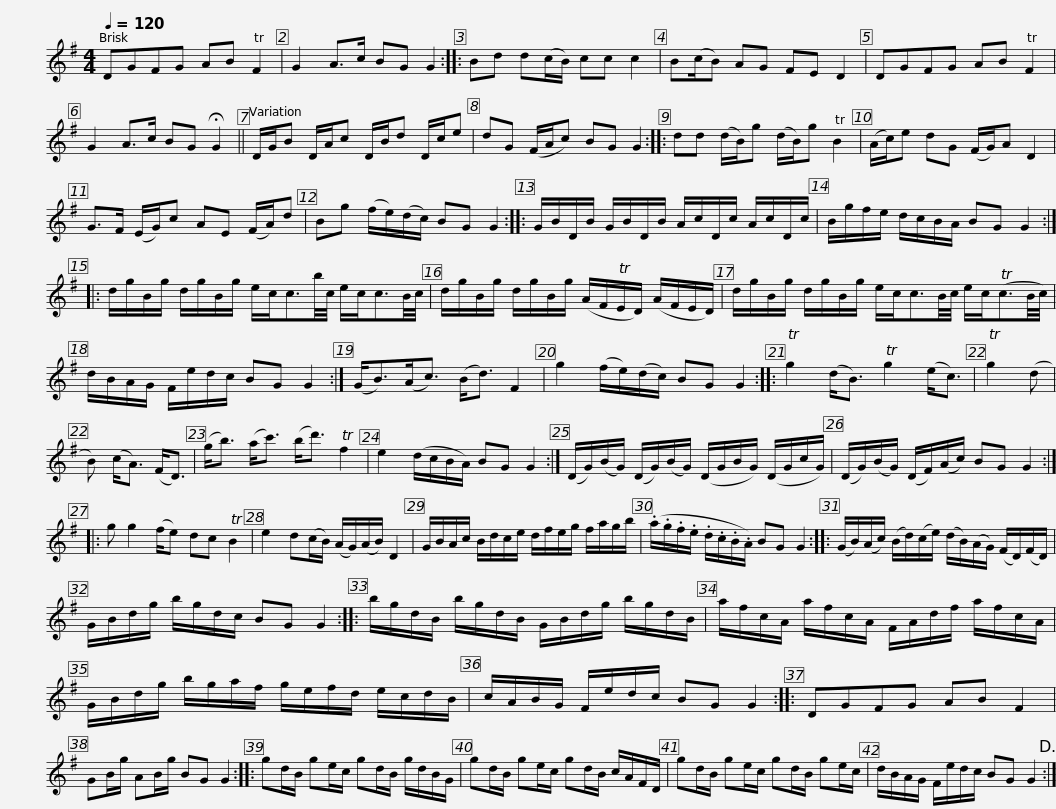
X:1
L:1/8
Q:1/4=120
M:4/4
I:linebreak $
K:G
V:1 treble
V:1
 DGFG AB TF2 | G2 A>c BG G2 :: Bd d(c/B/) cc c2 | B(c/B) AG FE D2 | DGFG AB TF2 | %5
 G2 A>c BG !fermata!G2 ||$ D/G/B D/A/c D/B/d D/c/e | dG (F/A/c) BG G2 :: dd (d/B/)g (d/B/)g TB2 | (A/c/)e dG (F/G/)A D2 |$ %10
 G>F (E/G/)c AE (F/A/)d | Bg (f/e/)(d/c/) BG G2 :: G/B/D/B/ G/B/D/B/ A/c/D/c/ A/c/D/c/ | B/g/f/e/ d/c/B/A/ BG G2 ::$ d/g/B/g/ d/g/B/g/ e/c<cb/4c/4 e/c<cB/4c/4 | %15
 d/g/B/g/ d/g/B/g/ (A/F/TE/D/) (A/F/E/D/) |$ d/g/B/g/ d/g/B/g/ e/c<cB/4c/4 e/c<(TcB/4c/4) | d/B/A/G/ F/e/d/c/ BG G2 :| (G<B)(A<c) (B<d) F2 | g2 (f/e/)(d/c/) BG G2 ::$ %20
 Tg2 (d<B) Tg2 (e<c) | Tg2 (d | B) (c<A) (F<D) | (g<b) (a<c') (b<d') Tf2 | e2 (d/c/B/A/) BG G2 :|$ %25
 (D/G/)(B/G/) (D/G/)(B/G/) (D/G/B/G/) (D/G/c/G/) | (D/G/)(B/G/) (D/F/)(A/c/) BG G2 :: g g2 (f/e) dc TB2 | e2 d(c/B/) (A/G/)(A/B/) D2 |$ G/B/A/c/ B/d/c/e/ d/f/e/g/ f/a/g/b/ | %30
 (.a/.g/.f/.e/ .d/.c/.B/.A/) BG G2 :: (G/B/)(A/c/) (B/d/)(c/e/) (d/B/)(A/G/) (F/D/)(F/D/) |$ G/B/d/g/ b/g/d/c/ BG G2 :: b/g/d/B/ b/g/d/B/ G/B/d/g/ b/g/d/B/ | a/f/c/A/ a/f/c/A/ F/A/d/f/ a/f/c/A/ |$ %35
 G/B/d/g/ b/g/a/f/ g/e/f/d/ e/c/d/B/ | c/A/B/G/ F/e/d/c/ BG G2 :: DGFG AB F2 | GB/g/ AB/g/ BG G2 ::$ gd/B/ ge/c/ gd/B/ g/d/B/G/ | %40
 gd/B/ ge/c/ gd/B/ c/A/F/D/ | gd/B/ ge/c/ gd/B/ ge/c/ |$ d/B/A/G/ F/e/d/c/ BG G2!D.C.! :| %43
